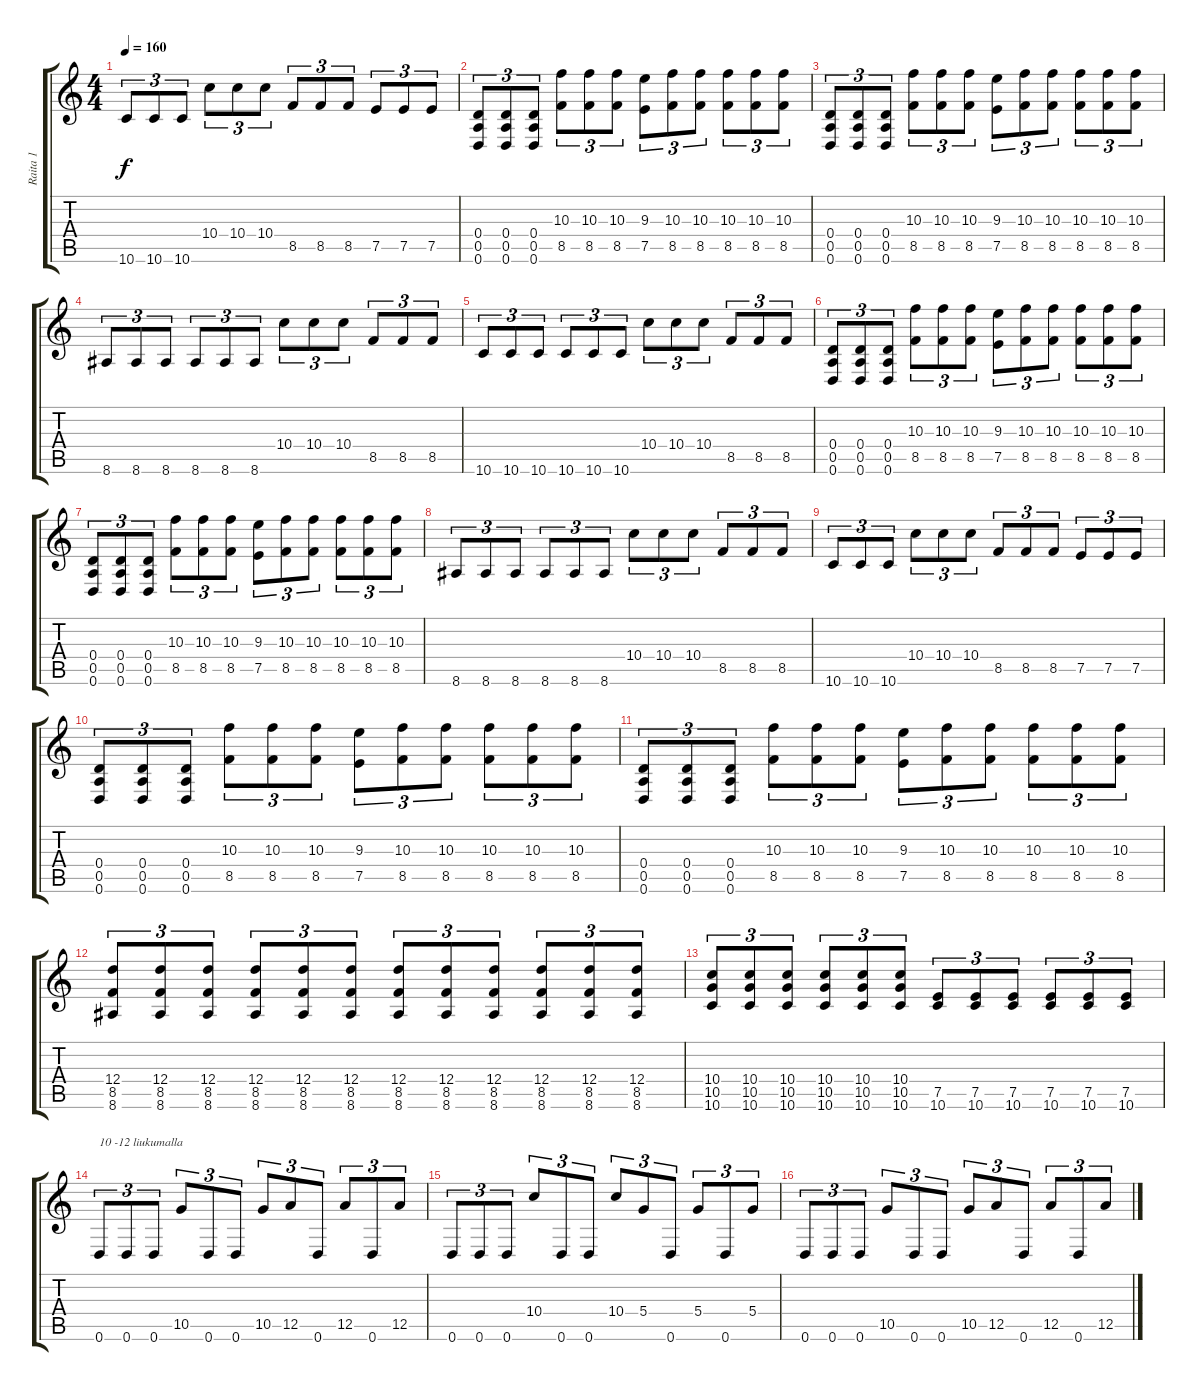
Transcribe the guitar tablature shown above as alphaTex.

\track ("Raita 1" "Raita 1") {instrument distortionguitar}
\staff {score tabs}
\tuning (E4 B3 G3 D3 A2 D2) {hide}
\ts (4 4)
\tempo 160
\clef g2
\ks c
10.6.8{tu (3 2) dy f} 10.6.8{tu (3 2)} 10.6.8{tu (3 2)} 10.4.8{tu (3 2)} 10.4.8{tu (3 2)} 10.4.8{tu (3 2)} 8.5.8{tu (3 2)} 8.5.8{tu (3 2)} 8.5.8{tu (3 2)} 7.5.8{tu (3 2)} 7.5.8{tu (3 2)} 7.5.8{tu (3 2)} |
(0.4 0.5 0.6).8{tu (3 2)} (0.4 0.5 0.6).8{tu (3 2)} (0.4 0.5 0.6).8{tu (3 2)} (10.3 8.5).8{tu (3 2)} (10.3 8.5).8{tu (3 2)} (10.3 8.5).8{tu (3 2)} (9.3 7.5).8{tu (3 2)} (10.3 8.5).8{tu (3 2)} (10.3 8.5).8{tu (3 2)} (10.3 8.5).8{tu (3 2)} (10.3 8.5).8{tu (3 2)} (10.3 8.5).8{tu (3 2)} |
(0.4 0.5 0.6).8{tu (3 2)} (0.4 0.5 0.6).8{tu (3 2)} (0.4 0.5 0.6).8{tu (3 2)} (10.3 8.5).8{tu (3 2)} (10.3 8.5).8{tu (3 2)} (10.3 8.5).8{tu (3 2)} (9.3 7.5).8{tu (3 2)} (10.3 8.5).8{tu (3 2)} (10.3 8.5).8{tu (3 2)} (10.3 8.5).8{tu (3 2)} (10.3 8.5).8{tu (3 2)} (10.3 8.5).8{tu (3 2)} |
8.6.8{tu (3 2)} 8.6.8{tu (3 2)} 8.6.8{tu (3 2)} 8.6.8{tu (3 2)} 8.6.8{tu (3 2)} 8.6.8{tu (3 2)} 10.4.8{tu (3 2)} 10.4.8{tu (3 2)} 10.4.8{tu (3 2)} 8.5.8{tu (3 2)} 8.5.8{tu (3 2)} 8.5.8{tu (3 2)} |
10.6.8{tu (3 2)} 10.6.8{tu (3 2)} 10.6.8{tu (3 2)} 10.6.8{tu (3 2)} 10.6.8{tu (3 2)} 10.6.8{tu (3 2)} 10.4.8{tu (3 2)} 10.4.8{tu (3 2)} 10.4.8{tu (3 2)} 8.5.8{tu (3 2)} 8.5.8{tu (3 2)} 8.5.8{tu (3 2)} |
(0.4 0.5 0.6).8{tu (3 2)} (0.4 0.5 0.6).8{tu (3 2)} (0.4 0.5 0.6).8{tu (3 2)} (10.3 8.5).8{tu (3 2)} (10.3 8.5).8{tu (3 2)} (10.3 8.5).8{tu (3 2)} (9.3 7.5).8{tu (3 2)} (10.3 8.5).8{tu (3 2)} (10.3 8.5).8{tu (3 2)} (10.3 8.5).8{tu (3 2)} (10.3 8.5).8{tu (3 2)} (10.3 8.5).8{tu (3 2)} |
(0.4 0.5 0.6).8{tu (3 2)} (0.4 0.5 0.6).8{tu (3 2)} (0.4 0.5 0.6).8{tu (3 2)} (10.3 8.5).8{tu (3 2)} (10.3 8.5).8{tu (3 2)} (10.3 8.5).8{tu (3 2)} (9.3 7.5).8{tu (3 2)} (10.3 8.5).8{tu (3 2)} (10.3 8.5).8{tu (3 2)} (10.3 8.5).8{tu (3 2)} (10.3 8.5).8{tu (3 2)} (10.3 8.5).8{tu (3 2)} |
8.6.8{tu (3 2)} 8.6.8{tu (3 2)} 8.6.8{tu (3 2)} 8.6.8{tu (3 2)} 8.6.8{tu (3 2)} 8.6.8{tu (3 2)} 10.4.8{tu (3 2)} 10.4.8{tu (3 2)} 10.4.8{tu (3 2)} 8.5.8{tu (3 2)} 8.5.8{tu (3 2)} 8.5.8{tu (3 2)} |
10.6.8{tu (3 2)} 10.6.8{tu (3 2)} 10.6.8{tu (3 2)} 10.4.8{tu (3 2)} 10.4.8{tu (3 2)} 10.4.8{tu (3 2)} 8.5.8{tu (3 2)} 8.5.8{tu (3 2)} 8.5.8{tu (3 2)} 7.5.8{tu (3 2)} 7.5.8{tu (3 2)} 7.5.8{tu (3 2)} |
(0.4 0.5 0.6).8{tu (3 2)} (0.4 0.5 0.6).8{tu (3 2)} (0.4 0.5 0.6).8{tu (3 2)} (10.3 8.5).8{tu (3 2)} (10.3 8.5).8{tu (3 2)} (10.3 8.5).8{tu (3 2)} (9.3 7.5).8{tu (3 2)} (10.3 8.5).8{tu (3 2)} (10.3 8.5).8{tu (3 2)} (10.3 8.5).8{tu (3 2)} (10.3 8.5).8{tu (3 2)} (10.3 8.5).8{tu (3 2)} |
(0.4 0.5 0.6).8{tu (3 2)} (0.4 0.5 0.6).8{tu (3 2)} (0.4 0.5 0.6).8{tu (3 2)} (10.3 8.5).8{tu (3 2)} (10.3 8.5).8{tu (3 2)} (10.3 8.5).8{tu (3 2)} (9.3 7.5).8{tu (3 2)} (10.3 8.5).8{tu (3 2)} (10.3 8.5).8{tu (3 2)} (10.3 8.5).8{tu (3 2)} (10.3 8.5).8{tu (3 2)} (10.3 8.5).8{tu (3 2)} |
(12.4 8.5 8.6).8{tu (3 2)} (12.4 8.5 8.6).8{tu (3 2)} (12.4 8.5 8.6).8{tu (3 2)} (12.4 8.5 8.6).8{tu (3 2)} (12.4 8.5 8.6).8{tu (3 2)} (12.4 8.5 8.6).8{tu (3 2)} (12.4 8.5 8.6).8{tu (3 2)} (12.4 8.5 8.6).8{tu (3 2)} (12.4 8.5 8.6).8{tu (3 2)} (12.4 8.5 8.6).8{tu (3 2)} (12.4 8.5 8.6).8{tu (3 2)} (12.4 8.5 8.6).8{tu (3 2)} |
(10.4 10.5 10.6).8{tu (3 2)} (10.4 10.5 10.6).8{tu (3 2)} (10.4 10.5 10.6).8{tu (3 2)} (10.4 10.5 10.6).8{tu (3 2)} (10.4 10.5 10.6).8{tu (3 2)} (10.4 10.5 10.6).8{tu (3 2)} (7.5 10.6).8{tu (3 2)} (7.5 10.6).8{tu (3 2)} (7.5 10.6).8{tu (3 2)} (7.5 10.6).8{tu (3 2)} (7.5 10.6).8{tu (3 2)} (7.5 10.6).8{tu (3 2)} |
0.6.8{tu (3 2) txt "10 -12 liukumalla"} 0.6.8{tu (3 2)} 0.6.8{tu (3 2)} 10.5.8{tu (3 2)} 0.6.8{tu (3 2)} 0.6.8{tu (3 2)} 10.5.8{tu (3 2)} 12.5.8{tu (3 2)} 0.6.8{tu (3 2)} 12.5.8{tu (3 2)} 0.6.8{tu (3 2)} 12.5.8{tu (3 2)} |
0.6.8{tu (3 2)} 0.6.8{tu (3 2)} 0.6.8{tu (3 2)} 10.4.8{tu (3 2)} 0.6.8{tu (3 2)} 0.6.8{tu (3 2)} 10.4.8{tu (3 2)} 5.4.8{tu (3 2)} 0.6.8{tu (3 2)} 5.4.8{tu (3 2)} 0.6.8{tu (3 2)} 5.4.8{tu (3 2)} |
0.6.8{tu (3 2)} 0.6.8{tu (3 2)} 0.6.8{tu (3 2)} 10.5.8{tu (3 2)} 0.6.8{tu (3 2)} 0.6.8{tu (3 2)} 10.5.8{tu (3 2)} 12.5.8{tu (3 2)} 0.6.8{tu (3 2)} 12.5.8{tu (3 2)} 0.6.8{tu (3 2)} 12.5.8{tu (3 2)}
